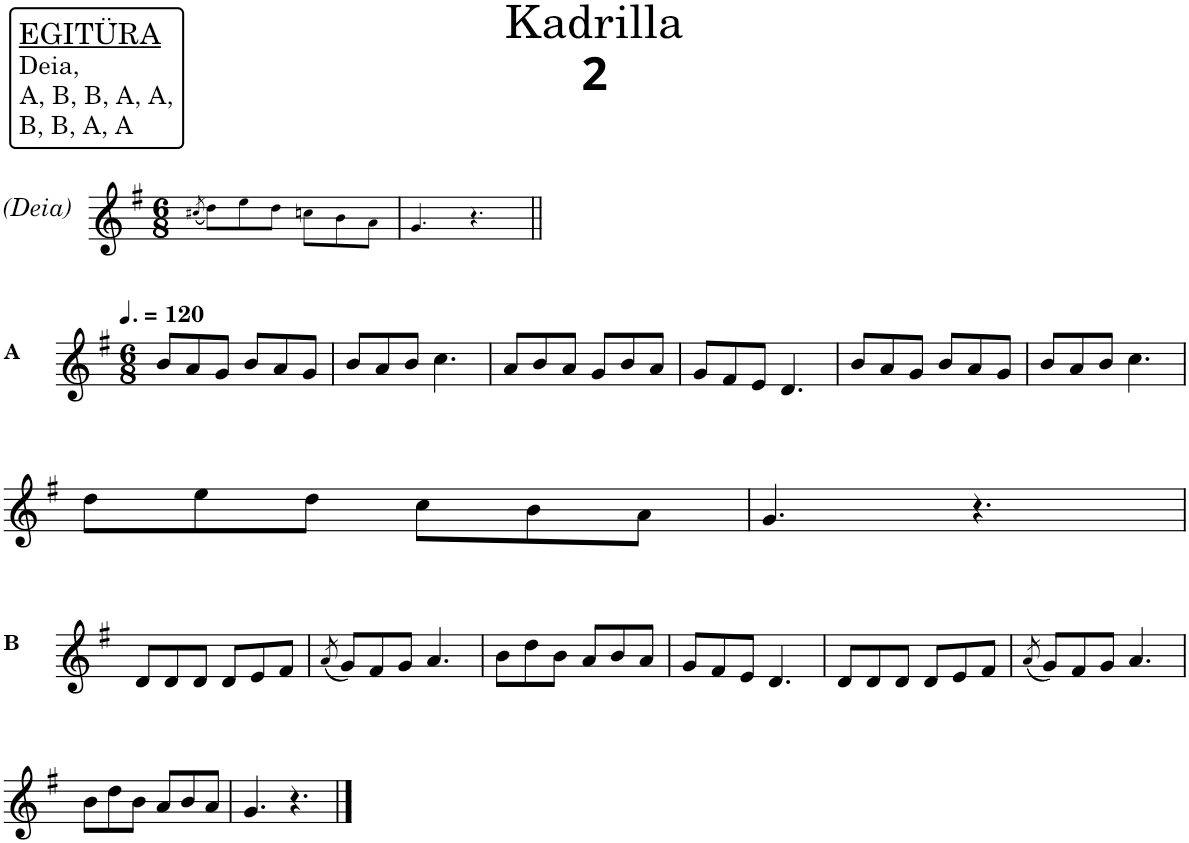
**kern
*part1
*staff1
*I"Piano
*I'Pno.
*clefG2
*k[f#]
*M6/8
=1
(8qcc#X/
8dd!\L)
8ee!\
8dd!\J
8ccn!\L
8b!\
8a!\J
=2
4.g!/
4.r
!!LO:LB:g=z
=3||
*k[f#]
*M6/8
*MM180
8b/L
8a/
8g/J
8b/L
8a/
8g/J
=4
8b/L
8a/
8b/J
4.cc\
=5
8a/L
8b/
8a/J
8g/L
8b/
8a/J
=6
8g/L
8f#/
8e/J
4.d/
=7
8b/L
8a/
8g/J
8b/L
8a/
8g/J
=8
8b/L
8a/
8b/J
4.cc\
!!LO:LB:g=z
=9
8dd\L
8ee\
8dd\J
8cc\L
8b\
8a\J
=10
4.g/
4.r
!!LO:LB:g=z
=11
8d/L
8d/
8d/J
8d/L
8e/
8f#/J
=12
(8qa/
8g/L)
8f#/
8g/J
4.a/
=13
8b\L
8dd\
8b\J
8a/L
8b/
8a/J
=14
8g/L
8f#/
8e/J
4.d/
=15
8d/L
8d/
8d/J
8d/L
8e/
8f#/J
=16
(8qa/
8g/L)
8f#/
8g/J
4.a/
!!LO:LB:g=z
=17
8b\L
8dd\
8b\J
8a/L
8b/
8a/J
=18
4.g/
4.r
==
*-
